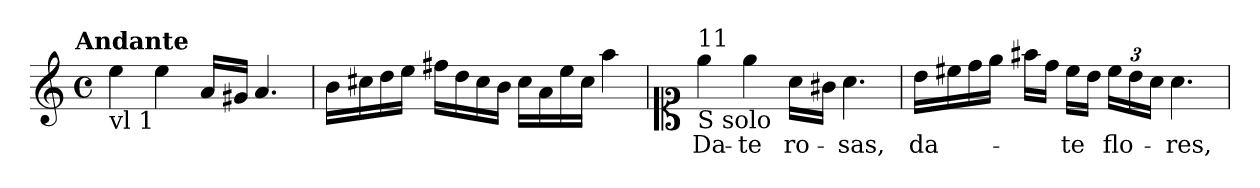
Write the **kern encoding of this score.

**kern	**text
*part1	*part1
*staff1	*staff1
*clefG2	*
*k[]	*
!!LO:TX:omd:t=Andante
*M4/4	*
*met(c)	*
*MM72	*
=1	=1
!LO:TX:b:t=vl 1	!
4ee	.
4ee	.
16aLL	.
16g#JJ	.
4.a	.
=2	=2
16bLL	.
16cc#	.
16dd	.
16eeJJ	.
16ff#LL	.
16dd	.
16cc#	.
16bJJ	.
16cc#LL	.
16a	.
16ee	.
16cc#JJ	.
4aa	.
=11	=11
*clefC1	*
!LO:TX:a:t=11	!
!LO:TX:b:t=S solo	!
4ee	Da-
4ee	-te
16aLL	ro-
16g#JJ	.
4.a	-sas,
=12	=12
16bLL	da-
16cc#	.
16dd	.
16eeJJ	.
16ff#LL	.
16ddJJ	.
16cc#LL	-te
16bJJ	.
24cc#LL	flo-
24b	.
24aJJ	.
4.a	-res,
=	=
*-	*-
